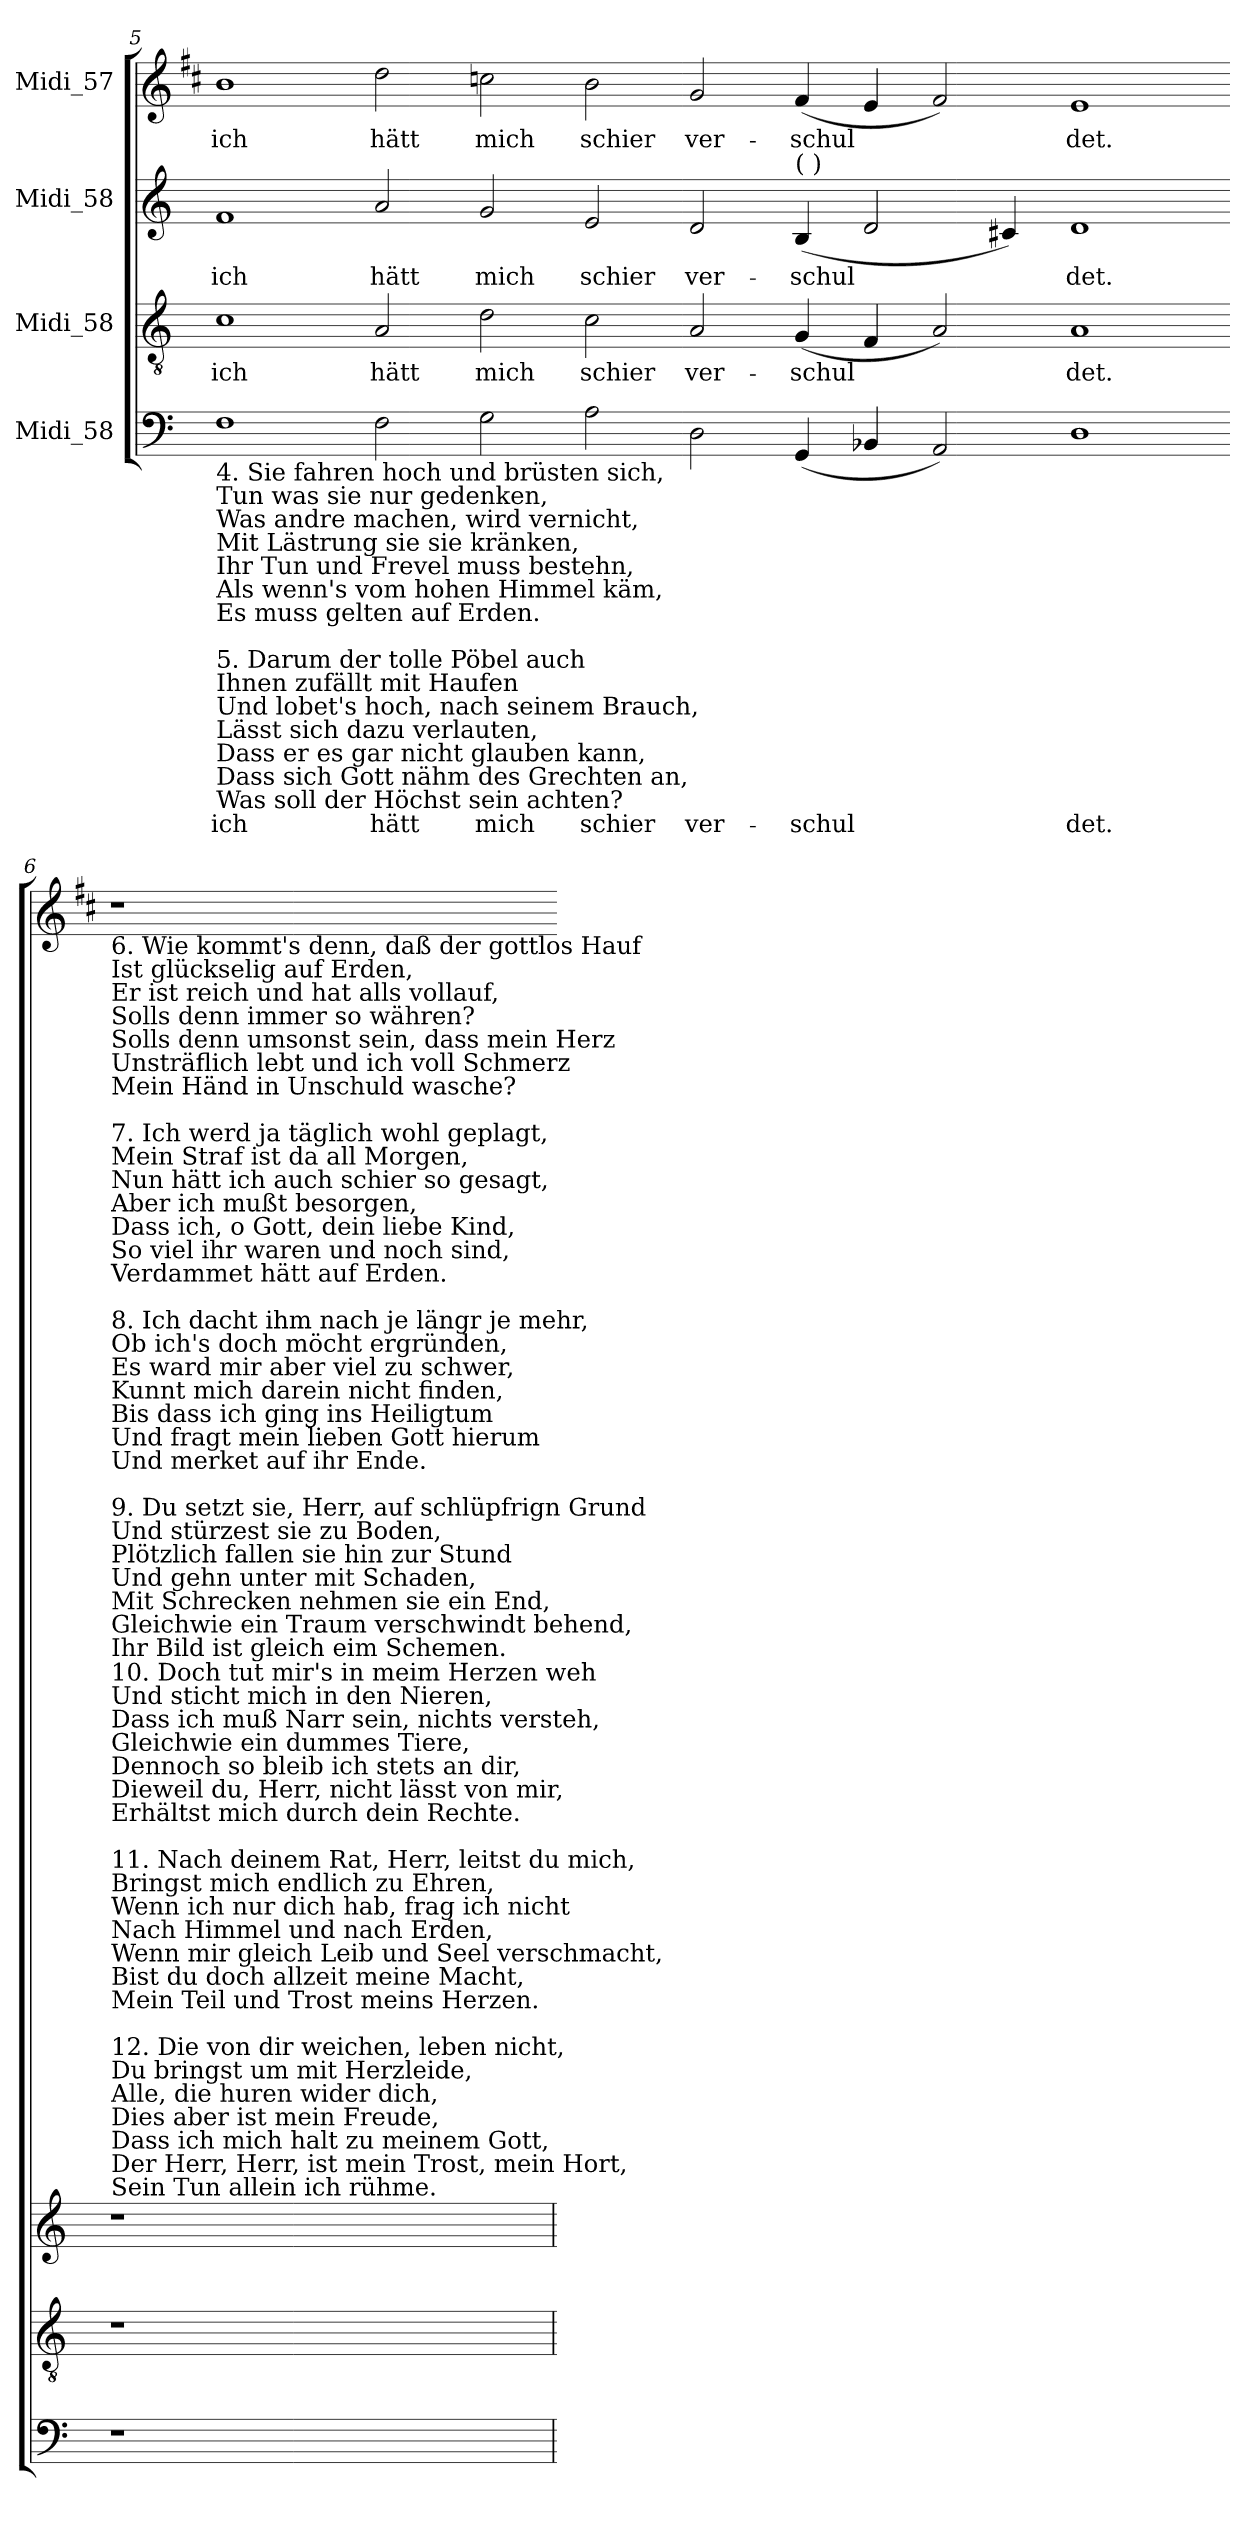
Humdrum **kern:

**kern	**text	**kern	**text	**kern	**text	**kern	**text
*part4	*part4	*part3	*part3	*part2	*part2	*part1	*part1
*staff4	*staff4	*staff3	*staff3	*staff2	*staff2	*staff1	*staff1
*I"Midi_58	*	*I"Midi_58	*	*I"Midi_58	*	*I"Midi_57	*
*clefF4	*	*clefGv2	*	*clefG2	*	*clefG2	*
*	*	*	*	*	*	*ITrd1c2	*
*k[]	*	*k[]	*	*k[]	*	*k[]	*
*C:	*	*C:	*	*C:	*	*C:	*
=5	=5	=5	=5	=5	=5	=5	=5
!LO:TX:b:t=4. Sie fahren hoch und brüsten sich,\nTun was sie nur gedenken,\nWas andre machen, wird vernicht,\nMit Lästrung sie sie kränken,\nIhr Tun und Frevel muss bestehn,\nAls wenn's vom hohen Himmel käm,\nEs muss gelten auf Erden.\n\n5. Darum der tolle Pöbel auch\nIhnen zufällt mit Haufen\nUnd lobet's hoch, nach seinem Brauch,\nLässt sich dazu verlauten,\nDass er es gar nicht glauben kann,\nDass sich Gott nähm des Grechten an,\nWas soll der Höchst sein achten?	!	!	!	!	!	!	!
!	!LO:LY:b	!	!LO:LY:b	!	!LO:LY:b	!	!LO:LY:b
1F	ich	1c	ich	1f	ich	1a	ich
!	!LO:LY:b	!	!LO:LY:b	!	!LO:LY:b	!	!LO:LY:b
2F	hätt	2A	hätt	2a	hätt	2cc	hätt
!	!LO:LY:b	!	!LO:LY:b	!	!LO:LY:b	!	!LO:LY:b
2G	mich	2d	mich	2g	mich	2b-X	mich
!	!LO:LY:b	!	!LO:LY:b	!	!LO:LY:b	!	!LO:LY:b
2A	schier	2c	schier	2e	schier	2a	schier
!	!LO:LY:b	!	!LO:LY:b	!	!LO:LY:b	!	!LO:LY:b
2D	ver-	2A	ver-	2d	ver-	2f	ver-
!	!	!	!	!LO:TX:a:t=(  )	!	!	!
!	!LO:LY:b	!	!LO:LY:b	!	!LO:LY:b	!	!LO:LY:b
(<4GG	-schul	(<4G	-schul	(<4B	-schul	(<4e	-schul
4BB-X	.	4F	.	2d	.	4d	.
2AA)	.	2A)	.	.	.	2e)	.
.	.	.	.	4c#X)	.	.	.
!	!LO:LY:b	!	!LO:LY:b	!	!LO:LY:b	!	!LO:LY:b
1D	det.	1A	det.	1d	det.	1d	det.
!!LO:LB:g=z
=6-	=6-	=6-	=6-	=6-	=6-	=6-	=6-
!	!	!	!	!	!	!LO:TX:b:t=6. Wie kommt's denn, daß der gottlos Hauf\nIst glückselig auf Erden,\nEr ist reich und hat alls vollauf,\nSolls denn immer so währen?\nSolls denn umsonst sein, dass mein Herz\nUnsträflich lebt und ich voll Schmerz\nMein Händ in Unschuld wasche?\n\n7. Ich werd ja täglich wohl geplagt,\nMein Straf ist da all Morgen,\nNun hätt ich auch schier so gesagt,\nAber ich mußt besorgen,\nDass ich, o Gott, dein liebe Kind,\nSo viel ihr waren und noch sind,\nVerdammet hätt auf Erden.\n\n8. Ich dacht ihm nach je längr je mehr,\nOb ich's doch möcht ergründen,\nEs ward mir aber viel zu schwer,\nKunnt mich darein nicht finden,\nBis dass ich ging ins Heiligtum\nUnd fragt mein lieben Gott hierum\nUnd merket auf ihr Ende.\n\n9. Du setzt sie, Herr, auf schlüpfrign Grund\nUnd stürzest sie zu Boden,\nPlötzlich fallen sie hin zur Stund\nUnd gehn unter mit Schaden,\nMit Schrecken nehmen sie ein End,\nGleichwie ein Traum verschwindt behend,\nIhr Bild ist gleich eim Schemen.	!
!	!	!	!	!	!	!LO:TX:b:t=10. Doch tut mir's in meim Herzen weh\nUnd sticht mich in den Nieren,\nDass ich muß Narr sein, nichts versteh,\nGleichwie ein dummes Tiere,\nDennoch so bleib ich stets an dir,\nDieweil du, Herr, nicht lässt von mir,\nErhältst mich durch dein Rechte.\n\n11. Nach deinem Rat, Herr, leitst du mich,\nBringst mich endlich zu Ehren,\nWenn ich nur dich hab, frag ich nicht\nNach Himmel und nach Erden,\nWenn mir gleich Leib und Seel verschmacht,\nBist du doch allzeit meine Macht,\nMein Teil und Trost meins Herzen.\n\n12. Die von dir weichen, leben nicht,\nDu bringst um mit Herzleide,\nAlle, die huren wider dich,\nDies aber ist mein Freude,\nDass ich mich halt zu meinem Gott,\nDer Herr, Herr, ist mein Trost, mein Hort,\nSein Tun allein ich rühme.	!
1r	.	1r	.	1r	.	1r	.
=	=-	=	=-	=	=-	=-	=-
*-	*-	*-	*-	*-	*-	*-	*-
